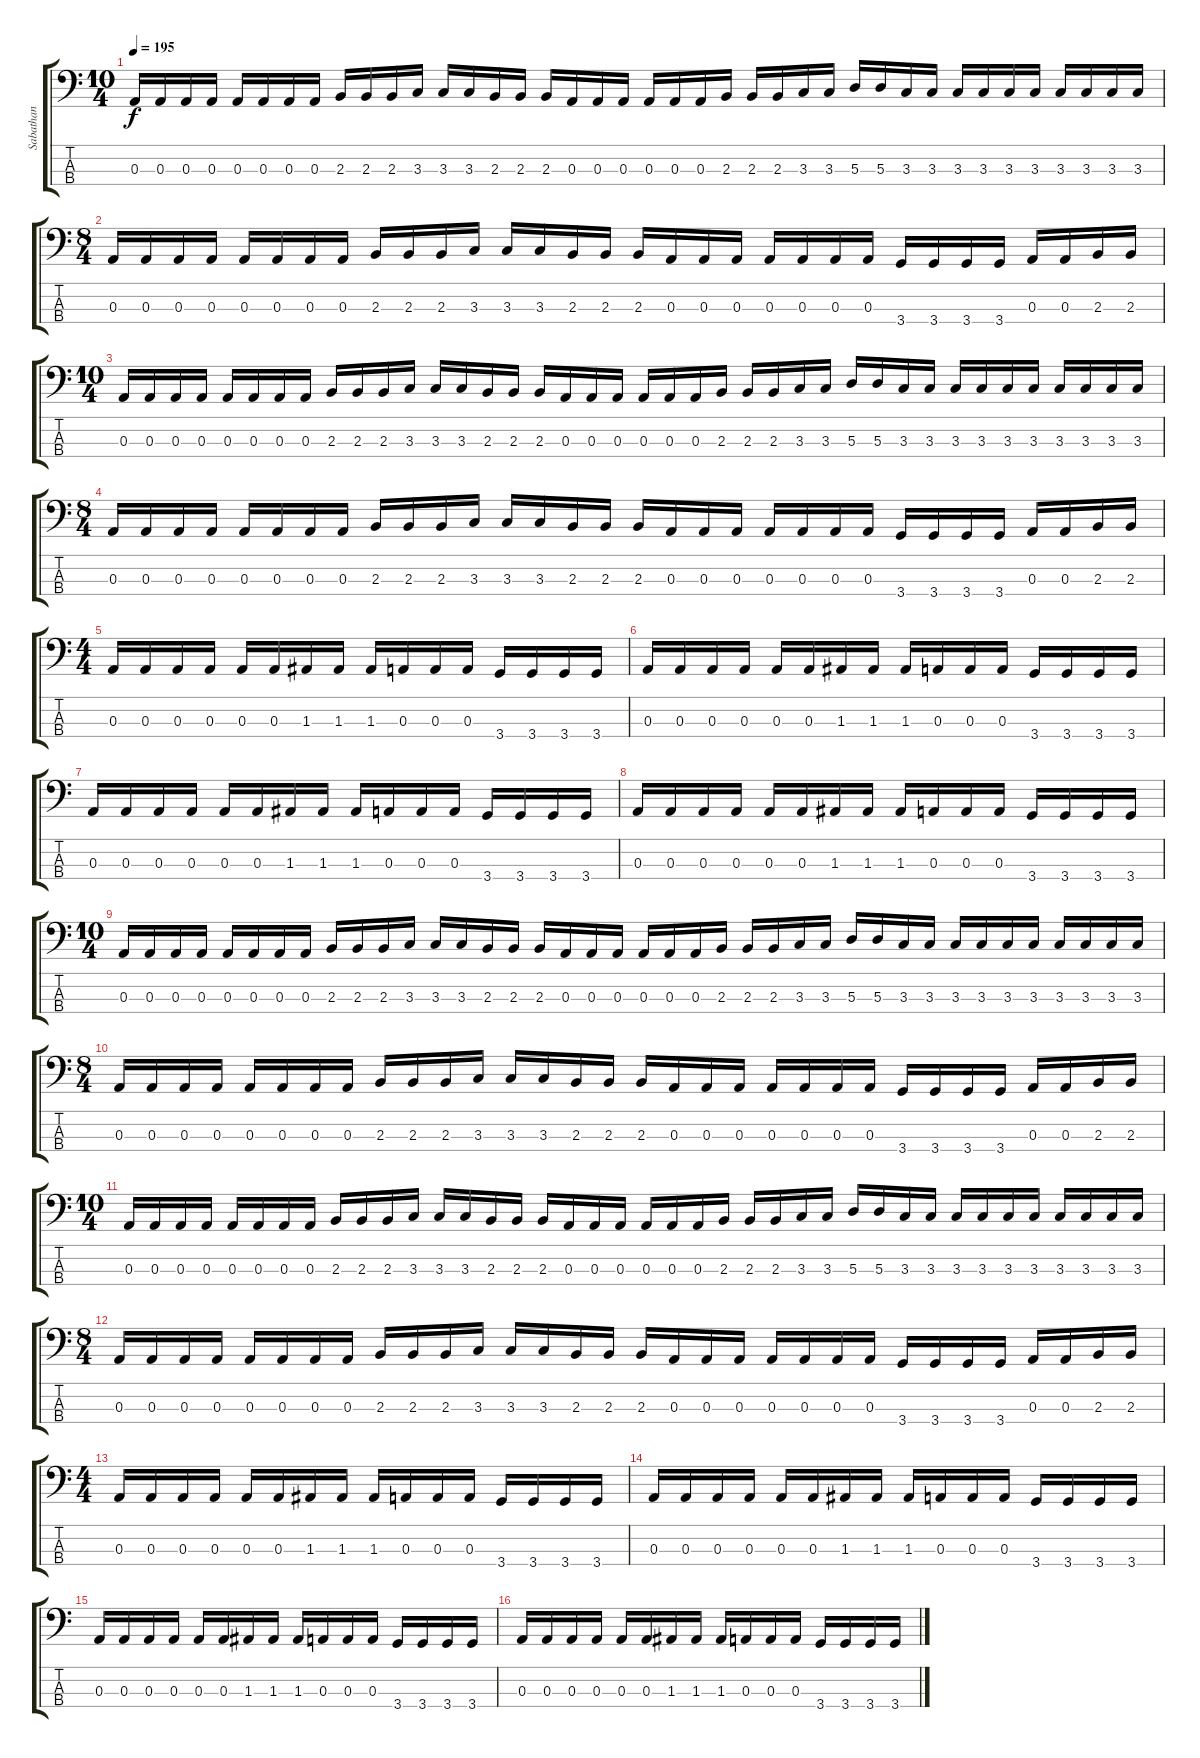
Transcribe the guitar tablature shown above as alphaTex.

\track ("Sabathan" "Sabathan") {instrument electricbasspick}
\staff {score tabs}
\tuning (G2 D2 A1 E1) {hide}
\ts (10 4)
\tempo 195
\clef f4
\ks c
0.3.16{dy f instrument electricbasspick} 0.3.16 0.3.16 0.3.16 0.3.16 0.3.16 0.3.16 0.3.16 2.3.16 2.3.16 2.3.16 3.3.16 3.3.16 3.3.16 2.3.16 2.3.16 2.3.16 0.3.16 0.3.16 0.3.16 0.3.16 0.3.16 0.3.16 2.3.16 2.3.16 2.3.16 3.3.16 3.3.16 5.3.16 5.3.16 3.3.16 3.3.16 3.3.16 3.3.16 3.3.16 3.3.16 3.3.16 3.3.16 3.3.16 3.3.16 |
\ts (8 4)
0.3.16 0.3.16 0.3.16 0.3.16 0.3.16 0.3.16 0.3.16 0.3.16 2.3.16 2.3.16 2.3.16 3.3.16 3.3.16 3.3.16 2.3.16 2.3.16 2.3.16 0.3.16 0.3.16 0.3.16 0.3.16 0.3.16 0.3.16 0.3.16 3.4.16 3.4.16 3.4.16 3.4.16 0.3.16 0.3.16 2.3.16 2.3.16 |
\ts (10 4)
0.3.16 0.3.16 0.3.16 0.3.16 0.3.16 0.3.16 0.3.16 0.3.16 2.3.16 2.3.16 2.3.16 3.3.16 3.3.16 3.3.16 2.3.16 2.3.16 2.3.16 0.3.16 0.3.16 0.3.16 0.3.16 0.3.16 0.3.16 2.3.16 2.3.16 2.3.16 3.3.16 3.3.16 5.3.16 5.3.16 3.3.16 3.3.16 3.3.16 3.3.16 3.3.16 3.3.16 3.3.16 3.3.16 3.3.16 3.3.16 |
\ts (8 4)
0.3.16 0.3.16 0.3.16 0.3.16 0.3.16 0.3.16 0.3.16 0.3.16 2.3.16 2.3.16 2.3.16 3.3.16 3.3.16 3.3.16 2.3.16 2.3.16 2.3.16 0.3.16 0.3.16 0.3.16 0.3.16 0.3.16 0.3.16 0.3.16 3.4.16 3.4.16 3.4.16 3.4.16 0.3.16 0.3.16 2.3.16 2.3.16 |
\ts (4 4)
0.3.16 0.3.16 0.3.16 0.3.16 0.3.16 0.3.16 1.3.16 1.3.16 1.3.16 0.3.16 0.3.16 0.3.16 3.4.16 3.4.16 3.4.16 3.4.16 |
0.3.16 0.3.16 0.3.16 0.3.16 0.3.16 0.3.16 1.3.16 1.3.16 1.3.16 0.3.16 0.3.16 0.3.16 3.4.16 3.4.16 3.4.16 3.4.16 |
0.3.16 0.3.16 0.3.16 0.3.16 0.3.16 0.3.16 1.3.16 1.3.16 1.3.16 0.3.16 0.3.16 0.3.16 3.4.16 3.4.16 3.4.16 3.4.16 |
0.3.16 0.3.16 0.3.16 0.3.16 0.3.16 0.3.16 1.3.16 1.3.16 1.3.16 0.3.16 0.3.16 0.3.16 3.4.16 3.4.16 3.4.16 3.4.16 |
\ts (10 4)
0.3.16 0.3.16 0.3.16 0.3.16 0.3.16 0.3.16 0.3.16 0.3.16 2.3.16 2.3.16 2.3.16 3.3.16 3.3.16 3.3.16 2.3.16 2.3.16 2.3.16 0.3.16 0.3.16 0.3.16 0.3.16 0.3.16 0.3.16 2.3.16 2.3.16 2.3.16 3.3.16 3.3.16 5.3.16 5.3.16 3.3.16 3.3.16 3.3.16 3.3.16 3.3.16 3.3.16 3.3.16 3.3.16 3.3.16 3.3.16 |
\ts (8 4)
0.3.16 0.3.16 0.3.16 0.3.16 0.3.16 0.3.16 0.3.16 0.3.16 2.3.16 2.3.16 2.3.16 3.3.16 3.3.16 3.3.16 2.3.16 2.3.16 2.3.16 0.3.16 0.3.16 0.3.16 0.3.16 0.3.16 0.3.16 0.3.16 3.4.16 3.4.16 3.4.16 3.4.16 0.3.16 0.3.16 2.3.16 2.3.16 |
\ts (10 4)
0.3.16 0.3.16 0.3.16 0.3.16 0.3.16 0.3.16 0.3.16 0.3.16 2.3.16 2.3.16 2.3.16 3.3.16 3.3.16 3.3.16 2.3.16 2.3.16 2.3.16 0.3.16 0.3.16 0.3.16 0.3.16 0.3.16 0.3.16 2.3.16 2.3.16 2.3.16 3.3.16 3.3.16 5.3.16 5.3.16 3.3.16 3.3.16 3.3.16 3.3.16 3.3.16 3.3.16 3.3.16 3.3.16 3.3.16 3.3.16 |
\ts (8 4)
0.3.16 0.3.16 0.3.16 0.3.16 0.3.16 0.3.16 0.3.16 0.3.16 2.3.16 2.3.16 2.3.16 3.3.16 3.3.16 3.3.16 2.3.16 2.3.16 2.3.16 0.3.16 0.3.16 0.3.16 0.3.16 0.3.16 0.3.16 0.3.16 3.4.16 3.4.16 3.4.16 3.4.16 0.3.16 0.3.16 2.3.16 2.3.16 |
\ts (4 4)
0.3.16 0.3.16 0.3.16 0.3.16 0.3.16 0.3.16 1.3.16 1.3.16 1.3.16 0.3.16 0.3.16 0.3.16 3.4.16 3.4.16 3.4.16 3.4.16 |
0.3.16 0.3.16 0.3.16 0.3.16 0.3.16 0.3.16 1.3.16 1.3.16 1.3.16 0.3.16 0.3.16 0.3.16 3.4.16 3.4.16 3.4.16 3.4.16 |
0.3.16 0.3.16 0.3.16 0.3.16 0.3.16 0.3.16 1.3.16 1.3.16 1.3.16 0.3.16 0.3.16 0.3.16 3.4.16 3.4.16 3.4.16 3.4.16 |
0.3.16 0.3.16 0.3.16 0.3.16 0.3.16 0.3.16 1.3.16 1.3.16 1.3.16 0.3.16 0.3.16 0.3.16 3.4.16 3.4.16 3.4.16 3.4.16
